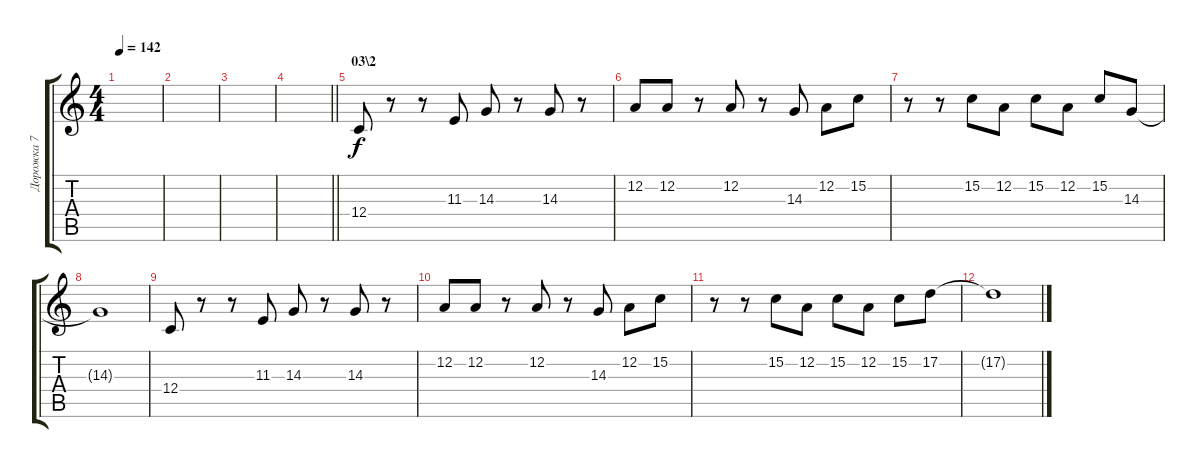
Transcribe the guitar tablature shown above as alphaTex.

\track ("Дорожка 7" "Дорожка 7") {instrument pad3polysynth}
\staff {score tabs}
\tuning (D4 A3 F3 C3 G2 D2) {hide}
\ts (4 4)
\tempo 142
\clef g2
\ks c
|
|
|
\barLineRight lightlight
|
\section ("" "03\\2")
12.4.8 r.8 r.8 11.3.8 14.3.8 r.8 14.3.8 r.8 |
12.2.8 12.2.8 r.8 12.2.8 r.8 14.3.8 12.2.8 15.2.8 |
r.8 r.8 15.2.8 12.2.8 15.2.8 12.2.8 15.2.8 14.3.8 |
14.3{t}.1 |
12.4.8 r.8 r.8 11.3.8 14.3.8 r.8 14.3.8 r.8 |
12.2.8 12.2.8 r.8 12.2.8 r.8 14.3.8 12.2.8 15.2.8 |
r.8 r.8 15.2.8 12.2.8 15.2.8 12.2.8 15.2.8 17.2.8 |
17.2{t}.1
